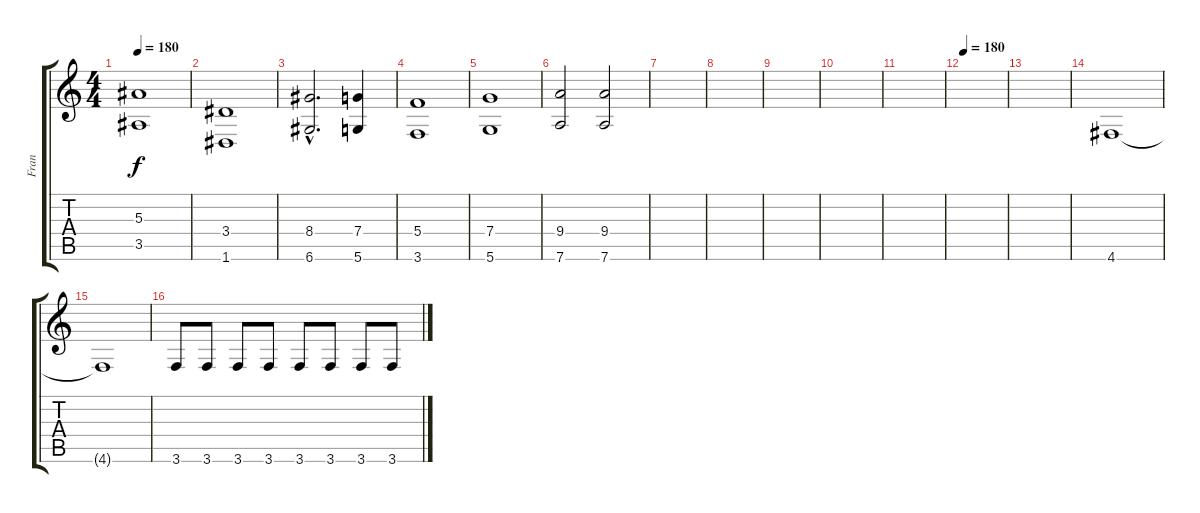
\track ("Fran" "Fran") {instrument electricbassfinger}
\staff {score tabs}
\tuning (D4 A3 F3 C3 G2 D2) {hide}
\ts (4 4)
\tempo 180
\clef g2
\ks c
(5.3 3.5).1{dy f} |
(3.4 1.6).1 |
(8.4{hac} 6.6{hac}).2{d} (7.4 5.6).4 |
(5.4 3.6).1 |
(7.4 5.6).1 |
(9.4 7.6).2 (9.4 7.6).2 |
|
|
|
|
|
\tempo 180
|
|
4.6.1 |
4.6{t}.1 |
3.6.8 3.6.8 3.6.8 3.6.8 3.6.8 3.6.8 3.6.8 3.6.8
